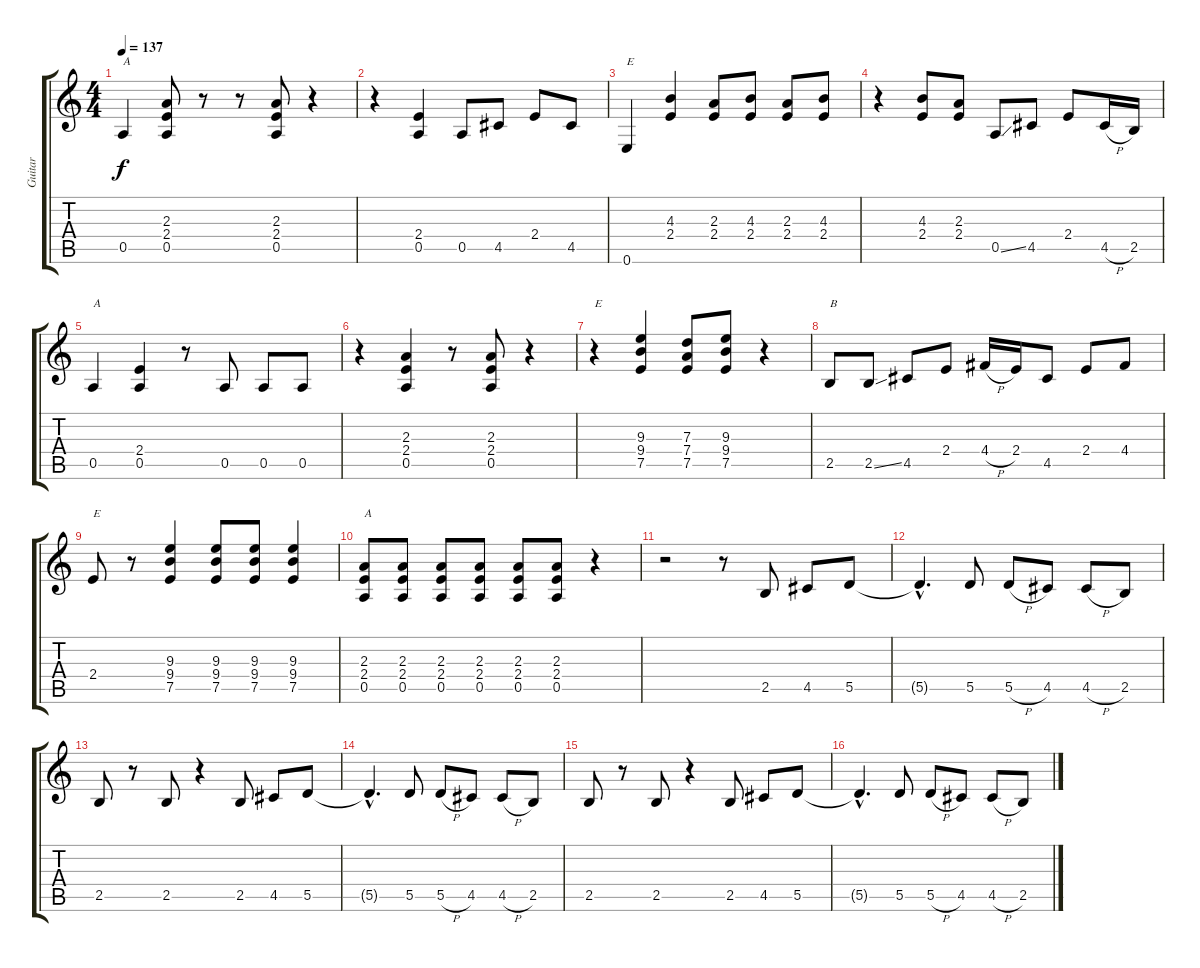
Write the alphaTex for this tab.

\track ("Guitar" "Guitar") {instrument electricguitarclean}
\staff {score tabs}
\tuning (E4 B3 G3 D3 A2 E2) {hide}
\ts (4 4)
\tempo 137
\clef g2
\ks c
0.5.4{txt "A" dy f} (2.3 2.4 0.5).8 r.8 r.8 (2.3 2.4 0.5).8 r.4 |
r.4 (2.4 0.5).4 0.5.8 4.5.8 2.4.8 4.5.8 |
0.6.4{txt "E"} (4.3 2.4).4 (2.3 2.4).8 (4.3 2.4).8 (2.3 2.4).8 (4.3 2.4).8 |
r.4 (4.3 2.4).8 (2.3 2.4).8 0.5{ss}.8 4.5.8 2.4.8 4.5{h}.16 2.5.16 |
0.5.4{txt "A"} (2.4 0.5).4 r.8 0.5.8 0.5.8 0.5.8 |
r.4 (2.3 2.4 0.5).4 r.8 (2.3 2.4 0.5).8 r.4 |
r.4{txt "E"} (9.3 9.4 7.5).4 (7.3 7.4 7.5).8 (9.3 9.4 7.5).8 r.4 |
2.5.8{txt "B"} 2.5{ss}.8 4.5.8 2.4.8 4.4{h}.16 2.4.16 4.5.8 2.4.8 4.4.8 |
2.4.8{txt "E"} r.8 (9.3 9.4 7.5).4 (9.3 9.4 7.5).8 (9.3 9.4 7.5).8 (9.3 9.4 7.5).4 |
(2.3 2.4 0.5).8{txt "A"} (2.3 2.4 0.5).8 (2.3 2.4 0.5).8 (2.3 2.4 0.5).8 (2.3 2.4 0.5).8 (2.3 2.4 0.5).8 r.4 |
r.2 r.8 2.5.8 4.5.8 5.5.8 |
5.5{hac t}.4{d} 5.5.8 5.5{h}.8 4.5.8 4.5{h}.8 2.5.8 |
2.5.8 r.8 2.5.8 r.4 2.5.8 4.5.8 5.5.8 |
5.5{hac t}.4{d} 5.5.8 5.5{h}.8 4.5.8 4.5{h}.8 2.5.8 |
2.5.8 r.8 2.5.8 r.4 2.5.8 4.5.8 5.5.8 |
5.5{hac t}.4{d} 5.5.8 5.5{h}.8 4.5.8 4.5{h}.8 2.5.8
